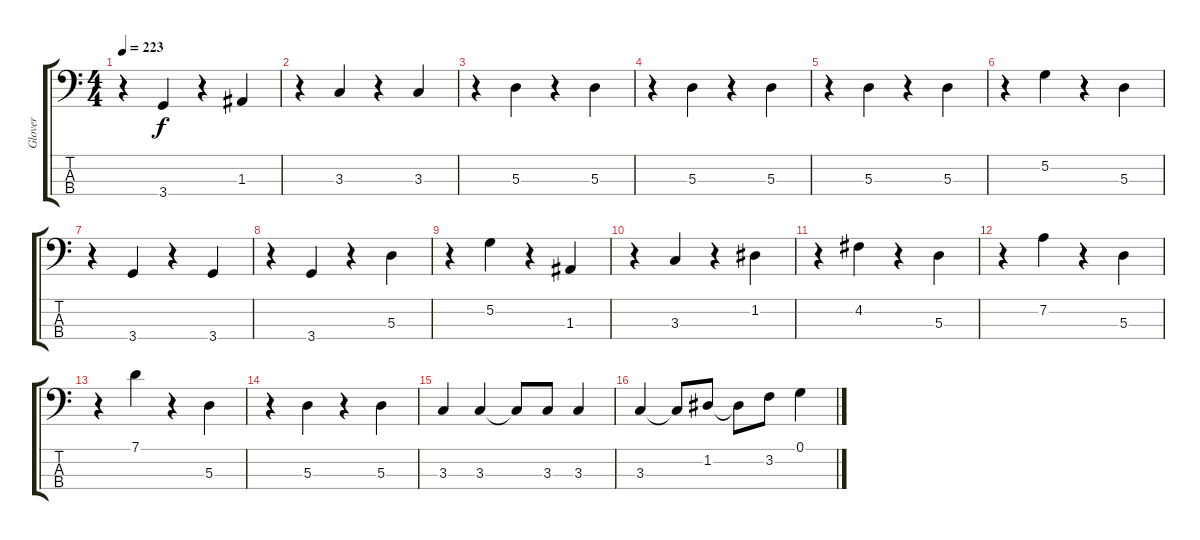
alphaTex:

\track ("Glover" "Glover") {instrument electricbasspick}
\staff {score tabs}
\tuning (G2 D2 A1 E1) {hide}
\ts (4 4)
\tempo 223
\clef f4
\ks c
r.4{dy f} 3.4.4 r.4 1.3.4 |
r.4 3.3.4 r.4 3.3.4 |
r.4 5.3.4 r.4 5.3.4 |
r.4 5.3.4 r.4 5.3.4 |
r.4 5.3.4 r.4 5.3.4 |
r.4 5.2.4 r.4 5.3.4 |
r.4 3.4.4 r.4 3.4.4 |
r.4 3.4.4 r.4 5.3.4 |
r.4 5.2.4 r.4 1.3.4 |
r.4 3.3.4 r.4 1.2.4 |
r.4 4.2.4 r.4 5.3.4 |
r.4 7.2.4 r.4 5.3.4 |
r.4 7.1.4 r.4 5.3.4 |
r.4 5.3.4 r.4 5.3.4 |
3.3.4 3.3.4 3.3{t}.8 3.3.8 3.3.4 |
3.3.4 3.3{t}.8 1.2.8 1.2{t}.8 3.2.8 0.1.4
